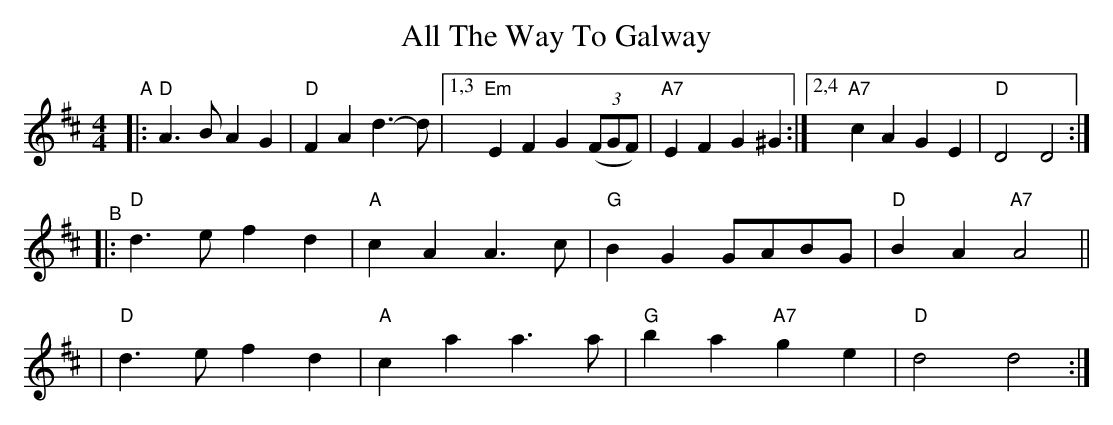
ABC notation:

X:1
T: All The Way To Galway
M: 4/4
L: 1/4
K: D
"^A"\
|:"D"A>B AG | "D"FA d>-d |[1,3 "Em"EF G((3F/G/F/) | "A7"EF G^G :|[2,4 "A7"cA GE | "D"D2 D2 :|
"^B"\
|:"D"d>e fd | "A"cA A>c | "G"BG G/A/B/G/ | "D"BA "A7"A2 ||
| "D"d>e fd | "A"ca a>a | "G"ba "A7"ge | "D"d2 d2 :|
